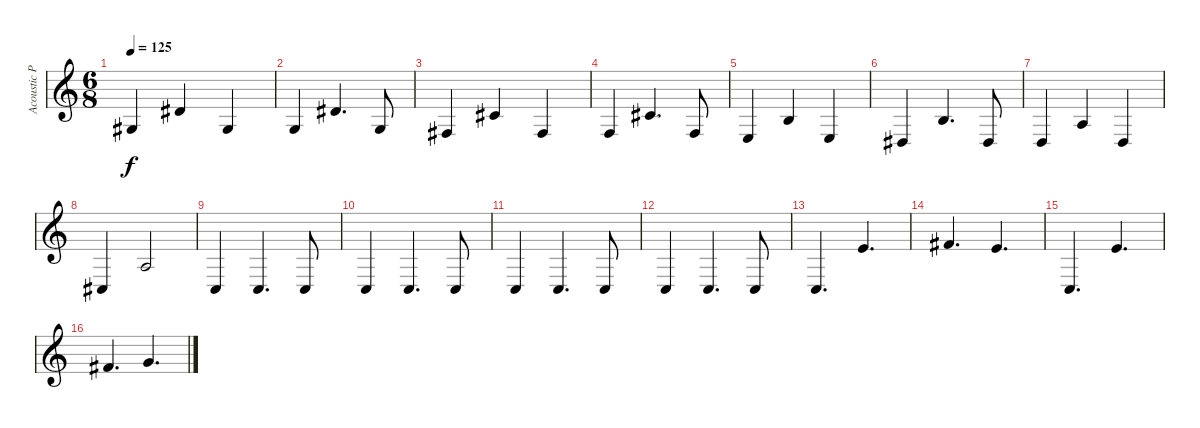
\track ("Acoustic Piano (Staff 1)" "Acoustic P") {instrument acousticgrandpiano}
\staff {score}
\tuning (E4 B3 G3 D3 A2 E2 B1) {hide}
\ts (6 8)
\tempo 125
\clef g2
\ks c
1.3.4{dy f} 4.2.4 1.3.4 |
0.3.4 4.2.4{d} 0.3.8 |
4.4.4 2.2.4 4.4.4 |
3.4.4 2.2.4{d} 3.4.8 |
2.4.4 0.2.4 2.4.4 |
1.4.4 0.2.4{d} 1.4.8 |
0.4.4 2.3.4 0.4.4 |
4.5.4 2.3.2 |
3.5.4 3.5.4{d} 3.5.8 |
3.5.4 3.5.4{d} 3.5.8 |
3.5.4 3.5.4{d} 3.5.8 |
3.5.4 3.5.4{d} 3.5.8 |
3.5.4{d} 0.1.4{d} |
2.1.4{d} 0.1.4{d} |
3.5.4{d} 0.1.4{d} |
2.1.4{d} 3.1.4{d}
